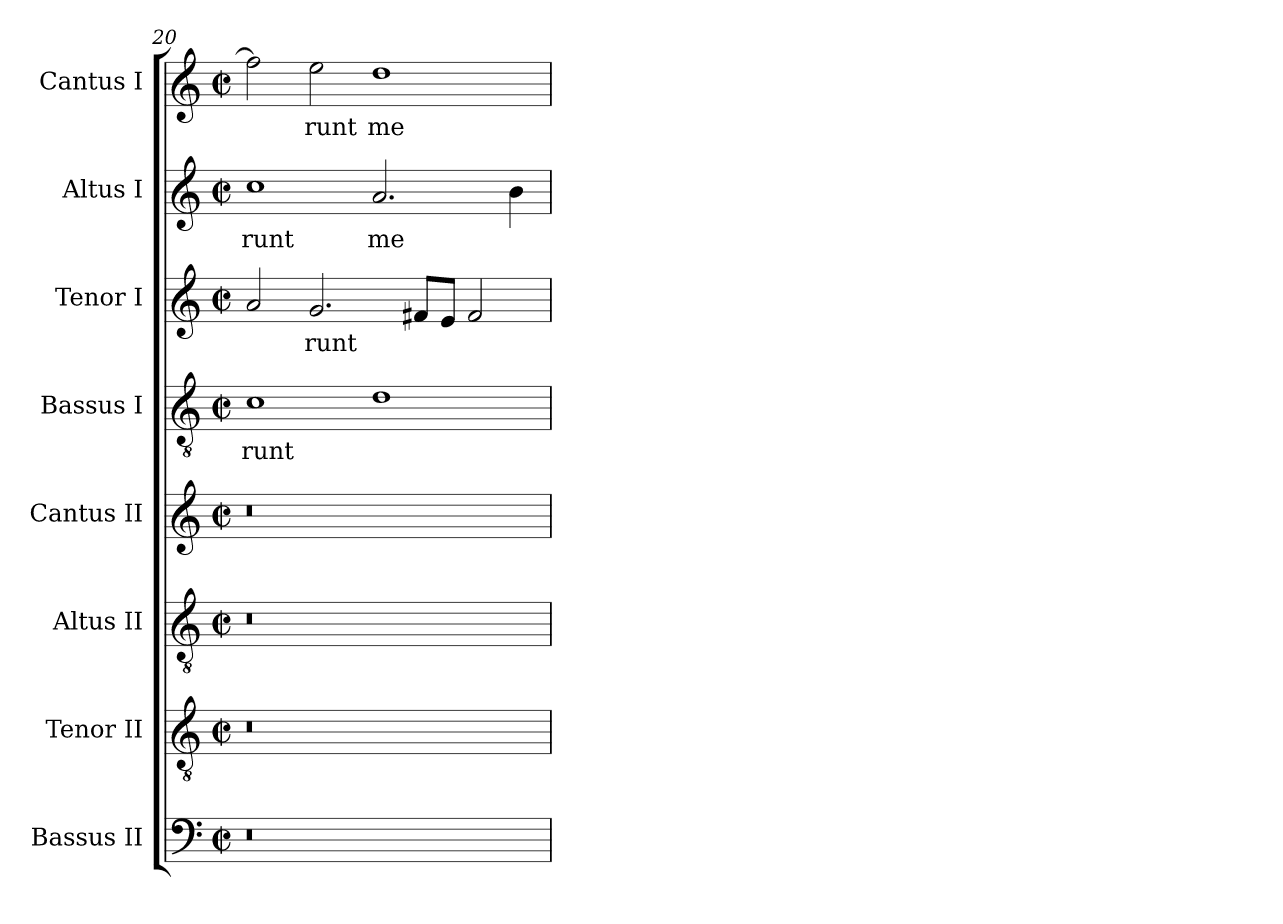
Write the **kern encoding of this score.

**kern	**kern	**kern	**kern	**kern	**text	**kern	**text	**kern	**text	**kern	**text
*part8	*part7	*part6	*part5	*part4	*part4	*part3	*part3	*part2	*part2	*part1	*part1
*staff8	*staff7	*staff6	*staff5	*staff4	*staff4	*staff3	*staff3	*staff2	*staff2	*staff1	*staff1
*I"Bassus II	*I"Tenor II	*I"Altus II	*I"Cantus II	*I"Bassus I	*	*I"Tenor I	*	*I"Altus I	*	*I"Cantus I	*
*clefF4	*clefGv2	*clefGv2	*clefG2	*clefGv2	*	*clefG2	*	*clefG2	*	*clefG2	*
*k[]	*k[]	*k[]	*k[]	*k[]	*	*k[]	*	*k[]	*	*k[]	*
*C:	*C:	*C:	*C:	*C:	*	*C:	*	*C:	*	*C:	*
*M2/2	*M2/2	*M2/2	*M2/2	*M2/2	*	*M2/2	*	*M2/2	*	*M2/2	*
*met(c|)	*met(c|)	*met(c|)	*met(c|)	*met(c|)	*	*met(c|)	*	*met(c|)	*	*met(c|)	*
=20	=20	=20	=20	=20	=20	=20	=20	=20	=20	=20	=20
!	!	!	!	!	!LO:LY:b:cj	!	!LO:LY:b:cj	!	!LO:LY:b:cj	!	!LO:LY:b:cj
0r	0r	0r	0r	1c	runt	2a/	.	1cc	runt	2ff\]	.
!	!	!	!	!	!	!	!LO:LY:b:cj	!	!	!	!LO:LY:b:cj
.	.	.	.	.	.	2.g/	runt	.	.	2ee\	runt
!	!	!	!	!	!LO:LY:b:cj	!	!	!	!LO:LY:b:cj	!	!LO:LY:b:cj
.	.	.	.	1d	.	.	.	2.a/	me	1dd	me
!	!	!	!	!	!	!	!LO:LY:b:cj	!	!	!	!
.	.	.	.	.	.	8f#/L	.	.	.	.	.
!	!	!	!	!	!	!	!LO:LY:b:cj	!	!	!	!
.	.	.	.	.	.	8e/J	.	.	.	.	.
!	!	!	!	!	!	!	!LO:LY:b:cj	!	!	!	!
.	.	.	.	.	.	2f#/	.	.	.	.	.
!	!	!	!	!	!	!	!	!	!LO:LY:b:cj	!	!
.	.	.	.	.	.	.	.	4b\	.	.	.
=	=	=	=	=	=	=	=	=	=	=	=
*-	*-	*-	*-	*-	*-	*-	*-	*-	*-	*-	*-
